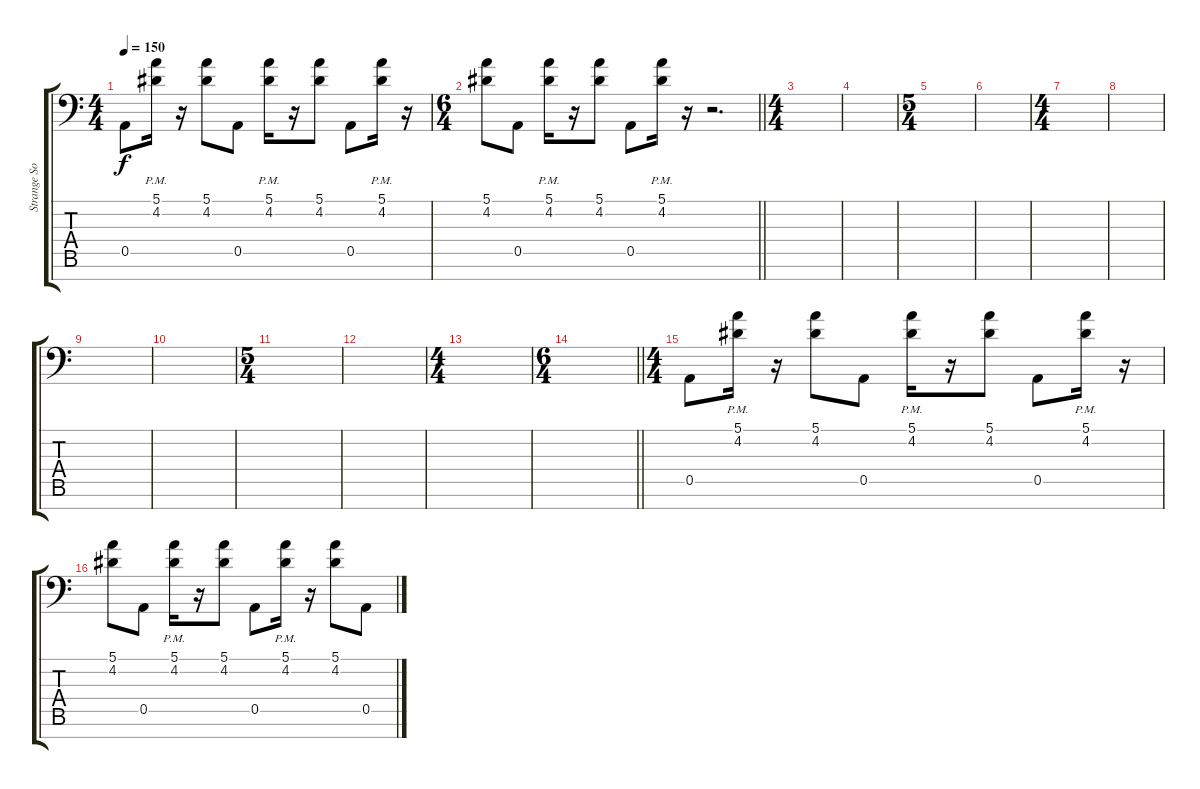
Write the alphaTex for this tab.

\track ("Strange Sound" "Strange So") {instrument lead1square}
\staff {score tabs}
\tuning (E4 B3 G3 D3 A2 E2 C-1) {hide}
\ts (4 4)
\tempo 150
\clef f4
\ks c
0.5.8{dy f} (5.1{pm} 4.2{pm}).16 r.16 (5.1 4.2).8 0.5.8 (5.1{pm} 4.2{pm}).16 r.16 (5.1 4.2).8 0.5.8 (5.1{pm} 4.2{pm}).16 r.16 |
\ts (6 4)
\barLineRight lightlight
(5.1 4.2).8 0.5.8 (5.1{pm} 4.2{pm}).16 r.16 (5.1 4.2).8 0.5.8 (5.1{pm} 4.2{pm}).16 r.16 r.2{d} |
\ts (4 4)
|
|
\ts (5 4)
|
|
\ts (4 4)
|
|
|
|
\ts (5 4)
|
|
\ts (4 4)
|
\ts (6 4)
\barLineRight lightlight
|
\ts (4 4)
0.5.8 (5.1{pm} 4.2{pm}).16 r.16 (5.1 4.2).8 0.5.8 (5.1{pm} 4.2{pm}).16 r.16 (5.1 4.2).8 0.5.8 (5.1{pm} 4.2{pm}).16 r.16 |
(5.1 4.2).8 0.5.8 (5.1{pm} 4.2{pm}).16 r.16 (5.1 4.2).8 0.5.8 (5.1{pm} 4.2{pm}).16 r.16 (5.1 4.2).8 0.5.8
